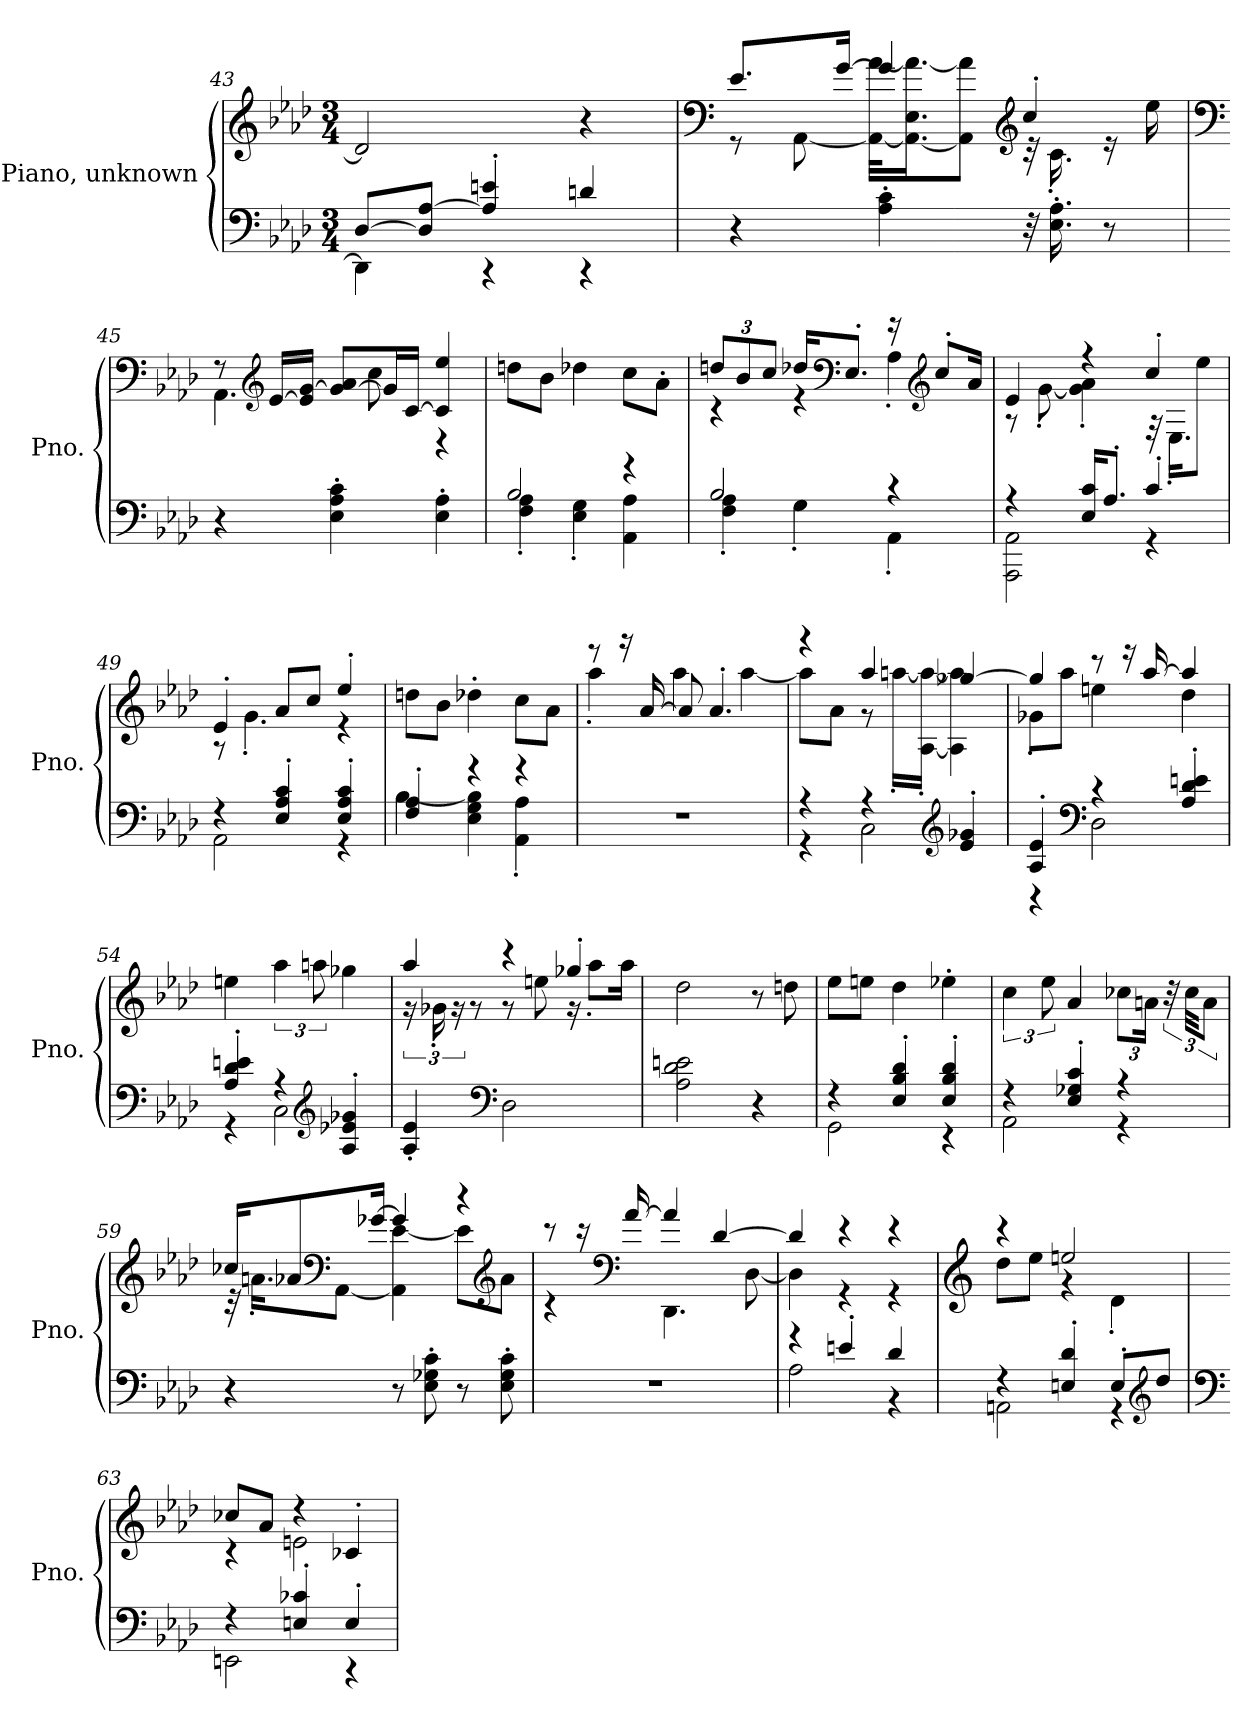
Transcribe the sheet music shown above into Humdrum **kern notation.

**kern	**kern
*part1	*part1
*staff2	*staff1
*I"Piano, unknown	*
*I'Pno.	*
*clefF4	*clefG2
*k[b-e-a-d-]	*k[b-e-a-d-]
*M3/4	*M3/4
=43	=43
*^	*
[8D-/L	4DD-\]	2d-/]
8D-/] [8A-/J	.	.
4A-/]' 4en/'	4r	.
4dn/	4r	4r
*v	*v	*
!!LO:PB:g=z
=44	=44
*	*clefF4
*	*^
4r	8.e-/L	8r
.	.	[8AA-\
.	[16g/Jk	.
4A-\' 4c\'	4g/]	32AA-\_ [32a-\KLL
.	.	16.AA-\_ 16.E-\ 16.a-\_J
.	.	8AA-\] 8a-\]J
*	*clefG2	*
32r	4cc'/	32r
16.E-\' 16.A-\'	.	16.c'\
8r	.	16r
.	.	16ee-\
=45	=45	=45
*	*clefF4	*
4r	8r	4.AA-\
*	*clefG2	*
.	[16e-/LL	.
.	16e-/] [16g/JJ	.
4E-\' 4A-\' 4c\'	8g/_ 8a-/L	.
.	16g/L]	8cc\
.	[16c/JJ	.
4E-\' 4A-\'	4c/] 4ee-/	4r
*	*v	*v
=46	=46
*^	*
2B-/	4F\' 4A-\'	8ddn\L
.	.	8b-\J
.	4E-\' 4G\'	4dd-X\
4r	4AA-\ 4A-\	8cc\L
.	.	8a-'\J
!!LO:LB:g=z
=47	=47	=47
*	*	*Xbrackettup
*	*	*^
2B-/	4F\' 4A-\'	12ddn/L	4r
.	.	12b-/	.
.	.	12cc/J	.
.	4G'\	16dd-X/KL	4r
*	*	*clefF4	*
.	.	8.E-'/J	.
4r	4AA-'\	16r	4A-'\
*	*	*clefG2	*
.	.	8cc'/L	.
.	.	16a-/Jk	.
=48	=48	=48	=48
4r	2AAA-\ 2AA-\	4e-/	8r
.	.	.	[8g'\
16E-/ 16c/KL	.	4r	4g\]' 4a-\'
8.A-'/J	.	.	.
4c'/	4r	4cc'/	32r
.	.	.	16.E-'\KL
.	.	.	8ee-\J
=49	=49	=49	=49
4r	2AA-\	4e-'/	8r
.	.	.	4.g'\
4E-/' 4A-/' 4c/'	.	8a-/L	.
.	.	8cc/J	.
4E-/' 4A-/' 4c/'	4r	4ee-'/	4r
*	*	*v	*v
=50	=50	=50
4F/' 4A-/'	[4B-\	8ddn\L
.	.	8b-\J
4r	4E-\ 4G\ 4B-\]	4dd-X'\
4r	4AA-\' 4A-\'	8cc\L
.	.	8a-\J
*v	*v	*
!!LO:LB:g=z
=51	=51
*	*^
2.r	8r	4aa-'\
.	16r	.
.	[16a-/	.
.	8a-/]	4aa-\
.	4.a-'/	.
.	.	[4aa-\
=52	=52	=52
*^	*	*
4r	4r	4r	8aa-\L]
.	.	.	8a-\J
4r	2C\	4aa-/	8r
.	.	.	[16aan'\LL
.	.	.	[16A-\' 16aa\_'JJ
*clefG2	*	*	*
4e-/' 4g-X/'	.	[4gg-X/	4A-\] 4aa\]
=53	=53	=53	=53
4A-/' 4e-/'	4r	4gg-/]	8g-X'\L
.	.	.	8aa-\J
*clefF4	*	*	*
4r	2D-\	8r	4een\
.	.	16r	.
.	.	[16aa-/	.
4A-/' 4d-/' 4en/'	.	4aa-/]	4dd-\
*	*	*v	*v
=54	=54	=54
4A-/' 4d-/' 4en/'	4r	4een\
*	*	*brackettup
4r	2C\	6aa-\
.	.	12aan\
*clefG2	*	*
4A-/' 4e-X/' 4g-X/'	.	4gg-X\
*v	*v	*
!!LO:LB:g=z
=55	=55
*	*^
4A-/' 4e-/'	4aa-/	24r
.	.	24g-X'\
.	.	24r
.	.	8r
*clefF4	*	*
2D-\	4r	8r
.	.	8een\
.	4gg-X'/	16r
.	.	8aa-'\L
.	.	16aa-\Jk
*	*v	*v
=56	=56
2A-\ 2d-\ 2en\	2dd-\
4r	8r
.	8ddn\
=57	=57
*^	*
4r	2GG\	8ee-\L
.	.	8een\J
4E-/' 4B-/' 4d-/'	.	4dd-\
4E-/' 4B-/' 4d-/'	4r	4ee-X'\
=58	=58	=58
4r	2AA-\	6cc\
.	.	12ee-\
4E-/' 4G-X/' 4c/'	.	4a-/
*	*	*Xbrackettup
4r	4r	12cc-X\L
.	.	24an\Jk
*	*	*brackettup
.	.	48r
.	.	48cc-\KKL
.	.	12a\J
*v	*v	*
!!LO:LB:g=z
=59	=59
*	*^
4r	16cc-X/KL	32r
.	.	16.an'\KL
.	8a-X/	.
*	*clefF4	*
.	.	[8AA-\J
.	[16g-X/Jk	.
8r	4g-/]	4AA-\] [4e-\
8E-\' 8G-X\' 8c\'	.	.
8r	4r	8e-\L]
*	*clefG2	*
8E-\' 8G-\' 8c\'	.	8a-\J
=60	=60	=60
2.r	8r	4r
.	16r	.
*	*clefF4	*
.	[16a-/	.
.	4a-/]	4.DD-\
.	[4d-/	.
.	.	[8D-\
=61	=61	=61
*^	*	*
4r	2A-\	4d-/]	4D-\]
4en'/	.	4r	4r
4d-/	4r	4r	4r
=62	=62	=62	=62
*	*	*clefG2	*
4r	2AAn\	4r	8dd-\L
.	.	.	8ee-\J
4En/' 4d-/'	.	2een/	4r
8E'/L	4r	.	4d-'\
*clefG2	*	*	*
8dd-/J	.	.	.
!!LO:LB:g=z	!!
=63	=63	=63	=63
*clefF4	*	*	*
4r	2EEn\	8cc-X/L	4r
.	.	8a-/J	.
4En/' 4c-X/'	.	4r	2en\
4E'/	4r	4c-X'/	.
*v	*v	*	*
*	*v	*v
=	=
*-	*-
